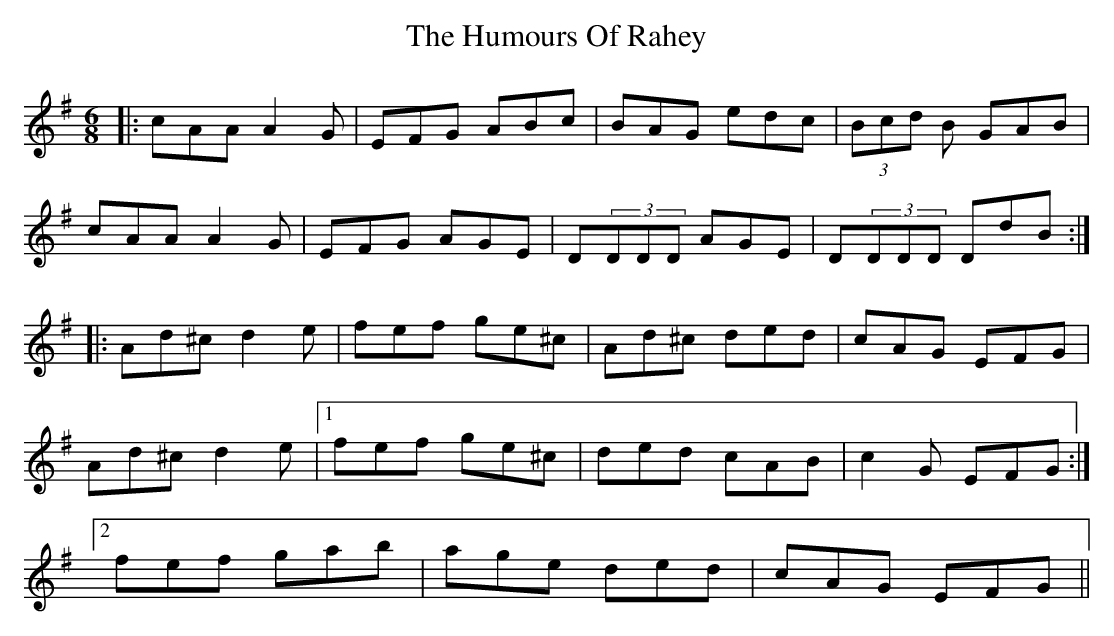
X:1
T: The Humours Of Rahey
M: 6/8
L: 1/8
K: Dmix
|:cAA A2G|EFG ABc|BAG edc|(3Bcd B GAB|
cAA A2G|EFG AGE|D(3DDD AGE|D(3DDD DdB:|
|:Ad^c d2e|fef ge^c|Ad^c ded|cAG EFG|
Ad^c d2e|1 fef ge^c|ded cAB|c2G EFG:|
[2 fef gab|age ded|cAG EFG||
